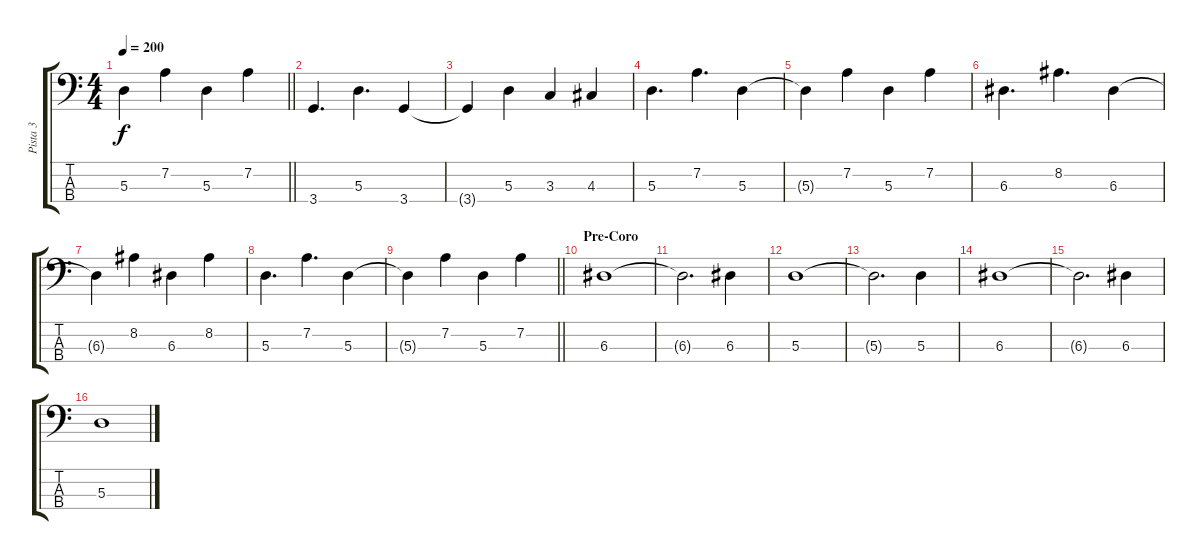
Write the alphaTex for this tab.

\track ("Pista 3" "Pista 3") {instrument electricbasspick}
\staff {score tabs}
\tuning (G2 D2 A1 E1) {hide}
\ts (4 4)
\tempo 200
\clef f4
\barLineRight lightlight
\ks c
5.3{t}.4{dy f} 7.2.4 5.3.4 7.2.4 |
\section ("" "")
3.4.4{d} 5.3.4{d} 3.4.4 |
3.4{t}.4 5.3.4 3.3.4 4.3.4 |
5.3.4{d} 7.2.4{d} 5.3.4 |
5.3{t}.4 7.2.4 5.3.4 7.2.4 |
6.3.4{d} 8.2.4{d} 6.3.4 |
6.3{t}.4 8.2.4 6.3.4 8.2.4 |
5.3.4{d} 7.2.4{d} 5.3.4 |
\barLineRight lightlight
5.3{t}.4 7.2.4 5.3.4 7.2.4 |
\section ("" "Pre-Coro")
6.3.1 |
6.3{t}.2{d} 6.3.4 |
5.3.1 |
5.3{t}.2{d} 5.3.4 |
6.3.1 |
6.3{t}.2{d} 6.3.4 |
5.3.1
